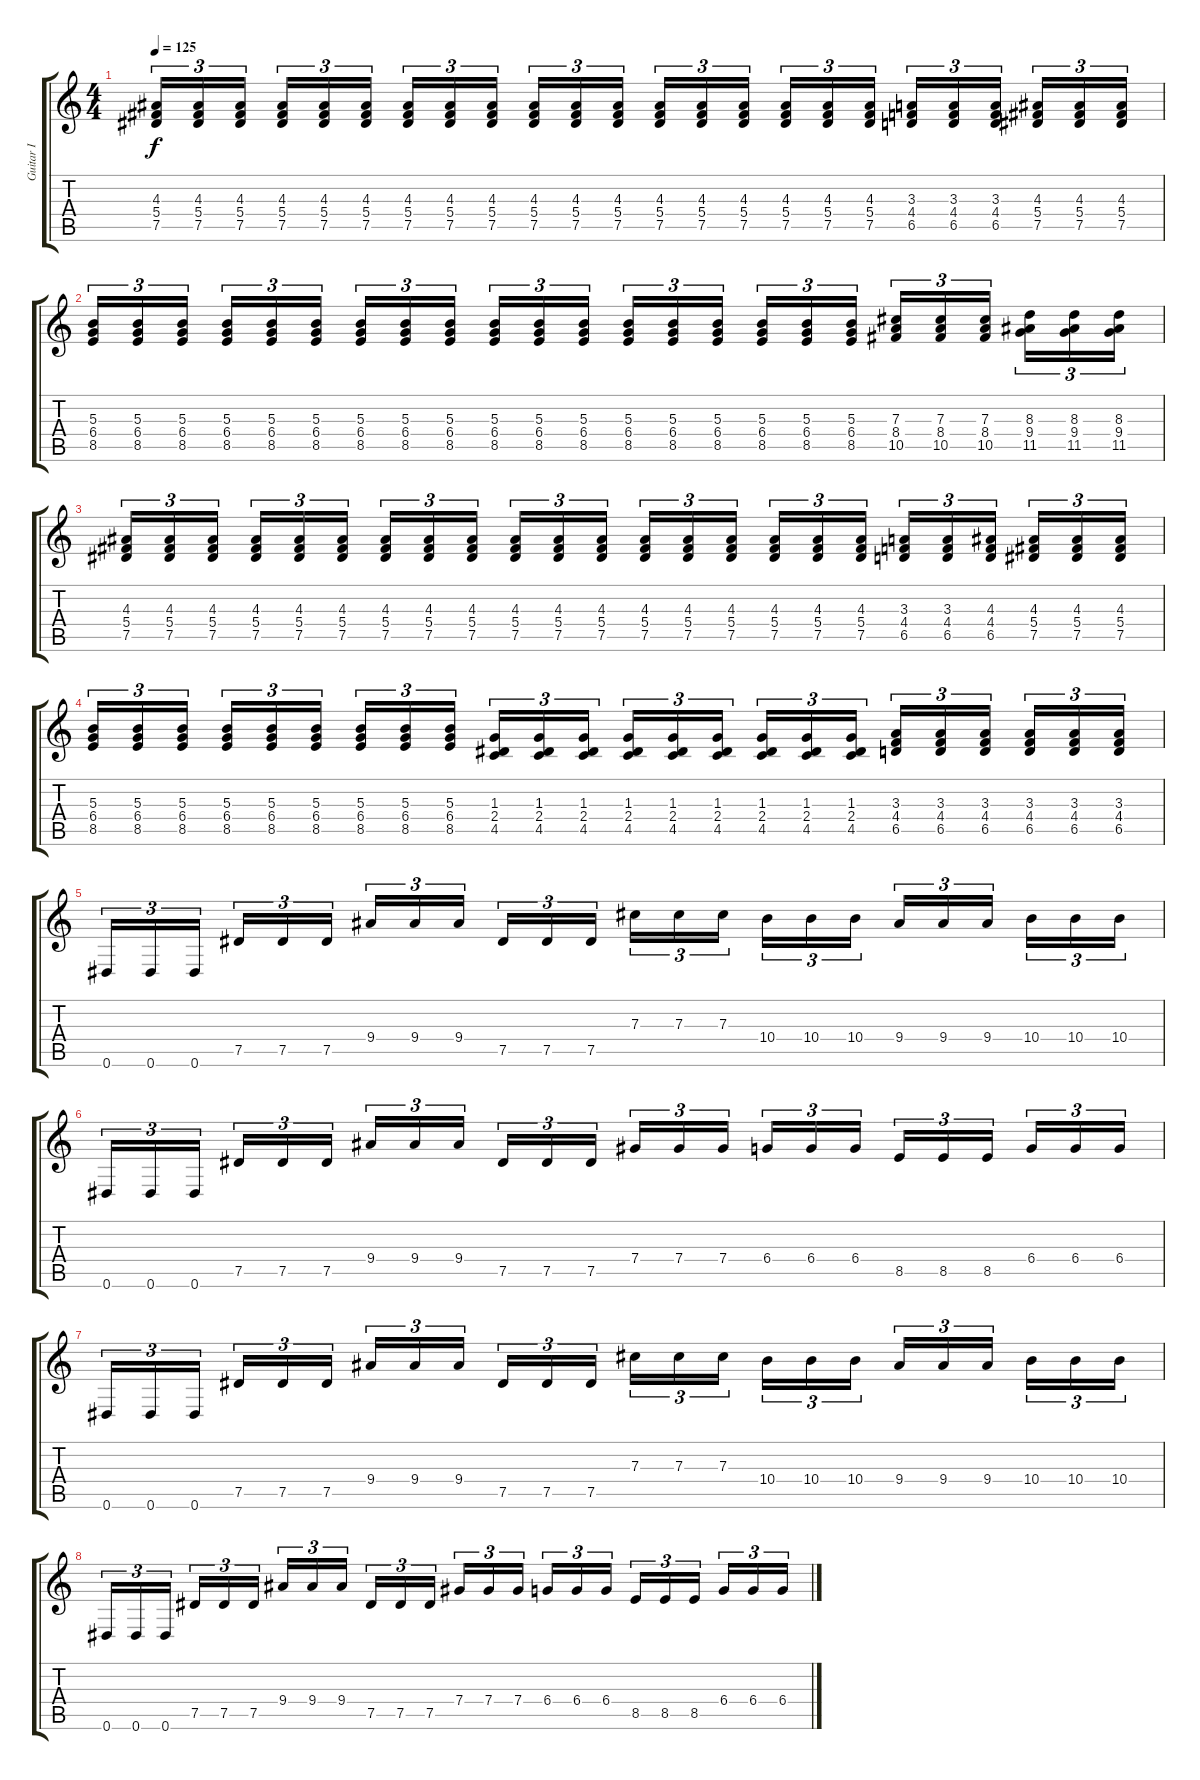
\track ("Guitar I" "Guitar I") {instrument distortionguitar}
\staff {score tabs}
\tuning (Eb4 Bb3 Gb3 Db3 Ab2 Eb2) {hide}
\ts (4 4)
\tempo 125
\clef g2
\ks c
(4.3 5.4 7.5).16{tu (3 2) dy f} (4.3 5.4 7.5).16{tu (3 2)} (4.3 5.4 7.5).16{tu (3 2) beam splitsecondary} (4.3 5.4 7.5).16{tu (3 2)} (4.3 5.4 7.5).16{tu (3 2)} (4.3 5.4 7.5).16{tu (3 2)} (4.3 5.4 7.5).16{tu (3 2)} (4.3 5.4 7.5).16{tu (3 2)} (4.3 5.4 7.5).16{tu (3 2) beam splitsecondary} (4.3 5.4 7.5).16{tu (3 2)} (4.3 5.4 7.5).16{tu (3 2)} (4.3 5.4 7.5).16{tu (3 2)} (4.3 5.4 7.5).16{tu (3 2)} (4.3 5.4 7.5).16{tu (3 2)} (4.3 5.4 7.5).16{tu (3 2) beam splitsecondary} (4.3 5.4 7.5).16{tu (3 2)} (4.3 5.4 7.5).16{tu (3 2)} (4.3 5.4 7.5).16{tu (3 2)} (3.3 4.4 6.5).16{tu (3 2)} (3.3 4.4 6.5).16{tu (3 2)} (3.3 4.4 6.5).16{tu (3 2) beam splitsecondary} (4.3 5.4 7.5).16{tu (3 2)} (4.3 5.4 7.5).16{tu (3 2)} (4.3 5.4 7.5).16{tu (3 2)} |
(5.3 6.4 8.5).16{tu (3 2)} (5.3 6.4 8.5).16{tu (3 2)} (5.3 6.4 8.5).16{tu (3 2) beam splitsecondary} (5.3 6.4 8.5).16{tu (3 2)} (5.3 6.4 8.5).16{tu (3 2)} (5.3 6.4 8.5).16{tu (3 2)} (5.3 6.4 8.5).16{tu (3 2)} (5.3 6.4 8.5).16{tu (3 2)} (5.3 6.4 8.5).16{tu (3 2) beam splitsecondary} (5.3 6.4 8.5).16{tu (3 2)} (5.3 6.4 8.5).16{tu (3 2)} (5.3 6.4 8.5).16{tu (3 2)} (5.3 6.4 8.5).16{tu (3 2)} (5.3 6.4 8.5).16{tu (3 2)} (5.3 6.4 8.5).16{tu (3 2) beam splitsecondary} (5.3 6.4 8.5).16{tu (3 2)} (5.3 6.4 8.5).16{tu (3 2)} (5.3 6.4 8.5).16{tu (3 2)} (7.3 8.4 10.5).16{tu (3 2)} (7.3 8.4 10.5).16{tu (3 2)} (7.3 8.4 10.5).16{tu (3 2) beam splitsecondary} (8.3 9.4 11.5).16{tu (3 2)} (8.3 9.4 11.5).16{tu (3 2)} (8.3 9.4 11.5).16{tu (3 2)} |
(4.3 5.4 7.5).16{tu (3 2)} (4.3 5.4 7.5).16{tu (3 2)} (4.3 5.4 7.5).16{tu (3 2) beam splitsecondary} (4.3 5.4 7.5).16{tu (3 2)} (4.3 5.4 7.5).16{tu (3 2)} (4.3 5.4 7.5).16{tu (3 2)} (4.3 5.4 7.5).16{tu (3 2)} (4.3 5.4 7.5).16{tu (3 2)} (4.3 5.4 7.5).16{tu (3 2) beam splitsecondary} (4.3 5.4 7.5).16{tu (3 2)} (4.3 5.4 7.5).16{tu (3 2)} (4.3 5.4 7.5).16{tu (3 2)} (4.3 5.4 7.5).16{tu (3 2)} (4.3 5.4 7.5).16{tu (3 2)} (4.3 5.4 7.5).16{tu (3 2) beam splitsecondary} (4.3 5.4 7.5).16{tu (3 2)} (4.3 5.4 7.5).16{tu (3 2)} (4.3 5.4 7.5).16{tu (3 2)} (3.3 4.4 6.5).16{tu (3 2)} (3.3 4.4 6.5).16{tu (3 2)} (4.3 4.4 6.5).16{tu (3 2) beam splitsecondary} (4.3 5.4 7.5).16{tu (3 2)} (4.3 5.4 7.5).16{tu (3 2)} (4.3 5.4 7.5).16{tu (3 2)} |
(5.3 6.4 8.5).16{tu (3 2)} (5.3 6.4 8.5).16{tu (3 2)} (5.3 6.4 8.5).16{tu (3 2) beam splitsecondary} (5.3 6.4 8.5).16{tu (3 2)} (5.3 6.4 8.5).16{tu (3 2)} (5.3 6.4 8.5).16{tu (3 2)} (5.3 6.4 8.5).16{tu (3 2)} (5.3 6.4 8.5).16{tu (3 2)} (5.3 6.4 8.5).16{tu (3 2) beam splitsecondary} (1.3 2.4 4.5).16{tu (3 2)} (1.3 2.4 4.5).16{tu (3 2)} (1.3 2.4 4.5).16{tu (3 2)} (1.3 2.4 4.5).16{tu (3 2)} (1.3 2.4 4.5).16{tu (3 2)} (1.3 2.4 4.5).16{tu (3 2) beam splitsecondary} (1.3 2.4 4.5).16{tu (3 2)} (1.3 2.4 4.5).16{tu (3 2)} (1.3 2.4 4.5).16{tu (3 2)} (3.3 4.4 6.5).16{tu (3 2)} (3.3 4.4 6.5).16{tu (3 2)} (3.3 4.4 6.5).16{tu (3 2) beam splitsecondary} (3.3 4.4 6.5).16{tu (3 2)} (3.3 4.4 6.5).16{tu (3 2)} (3.3 4.4 6.5).16{tu (3 2)} |
0.6.16{tu (3 2)} 0.6.16{tu (3 2)} 0.6.16{tu (3 2) beam splitsecondary} 7.5.16{tu (3 2)} 7.5.16{tu (3 2)} 7.5.16{tu (3 2)} 9.4.16{tu (3 2)} 9.4.16{tu (3 2)} 9.4.16{tu (3 2) beam splitsecondary} 7.5.16{tu (3 2)} 7.5.16{tu (3 2)} 7.5.16{tu (3 2)} 7.3.16{tu (3 2)} 7.3.16{tu (3 2)} 7.3.16{tu (3 2) beam splitsecondary} 10.4.16{tu (3 2)} 10.4.16{tu (3 2)} 10.4.16{tu (3 2)} 9.4.16{tu (3 2)} 9.4.16{tu (3 2)} 9.4.16{tu (3 2) beam splitsecondary} 10.4.16{tu (3 2)} 10.4.16{tu (3 2)} 10.4.16{tu (3 2)} |
0.6.16{tu (3 2)} 0.6.16{tu (3 2)} 0.6.16{tu (3 2) beam splitsecondary} 7.5.16{tu (3 2)} 7.5.16{tu (3 2)} 7.5.16{tu (3 2)} 9.4.16{tu (3 2)} 9.4.16{tu (3 2)} 9.4.16{tu (3 2) beam splitsecondary} 7.5.16{tu (3 2)} 7.5.16{tu (3 2)} 7.5.16{tu (3 2)} 7.4.16{tu (3 2)} 7.4.16{tu (3 2)} 7.4.16{tu (3 2) beam splitsecondary} 6.4.16{tu (3 2)} 6.4.16{tu (3 2)} 6.4.16{tu (3 2)} 8.5.16{tu (3 2)} 8.5.16{tu (3 2)} 8.5.16{tu (3 2) beam splitsecondary} 6.4.16{tu (3 2)} 6.4.16{tu (3 2)} 6.4.16{tu (3 2)} |
0.6.16{tu (3 2)} 0.6.16{tu (3 2)} 0.6.16{tu (3 2) beam splitsecondary} 7.5.16{tu (3 2)} 7.5.16{tu (3 2)} 7.5.16{tu (3 2)} 9.4.16{tu (3 2)} 9.4.16{tu (3 2)} 9.4.16{tu (3 2) beam splitsecondary} 7.5.16{tu (3 2)} 7.5.16{tu (3 2)} 7.5.16{tu (3 2)} 7.3.16{tu (3 2)} 7.3.16{tu (3 2)} 7.3.16{tu (3 2) beam splitsecondary} 10.4.16{tu (3 2)} 10.4.16{tu (3 2)} 10.4.16{tu (3 2)} 9.4.16{tu (3 2)} 9.4.16{tu (3 2)} 9.4.16{tu (3 2) beam splitsecondary} 10.4.16{tu (3 2)} 10.4.16{tu (3 2)} 10.4.16{tu (3 2)} |
0.6.16{tu (3 2)} 0.6.16{tu (3 2)} 0.6.16{tu (3 2) beam splitsecondary} 7.5.16{tu (3 2)} 7.5.16{tu (3 2)} 7.5.16{tu (3 2)} 9.4.16{tu (3 2)} 9.4.16{tu (3 2)} 9.4.16{tu (3 2) beam splitsecondary} 7.5.16{tu (3 2)} 7.5.16{tu (3 2)} 7.5.16{tu (3 2)} 7.4.16{tu (3 2)} 7.4.16{tu (3 2)} 7.4.16{tu (3 2) beam splitsecondary} 6.4.16{tu (3 2)} 6.4.16{tu (3 2)} 6.4.16{tu (3 2)} 8.5.16{tu (3 2)} 8.5.16{tu (3 2)} 8.5.16{tu (3 2) beam splitsecondary} 6.4.16{tu (3 2)} 6.4.16{tu (3 2)} 6.4.16{tu (3 2)}
